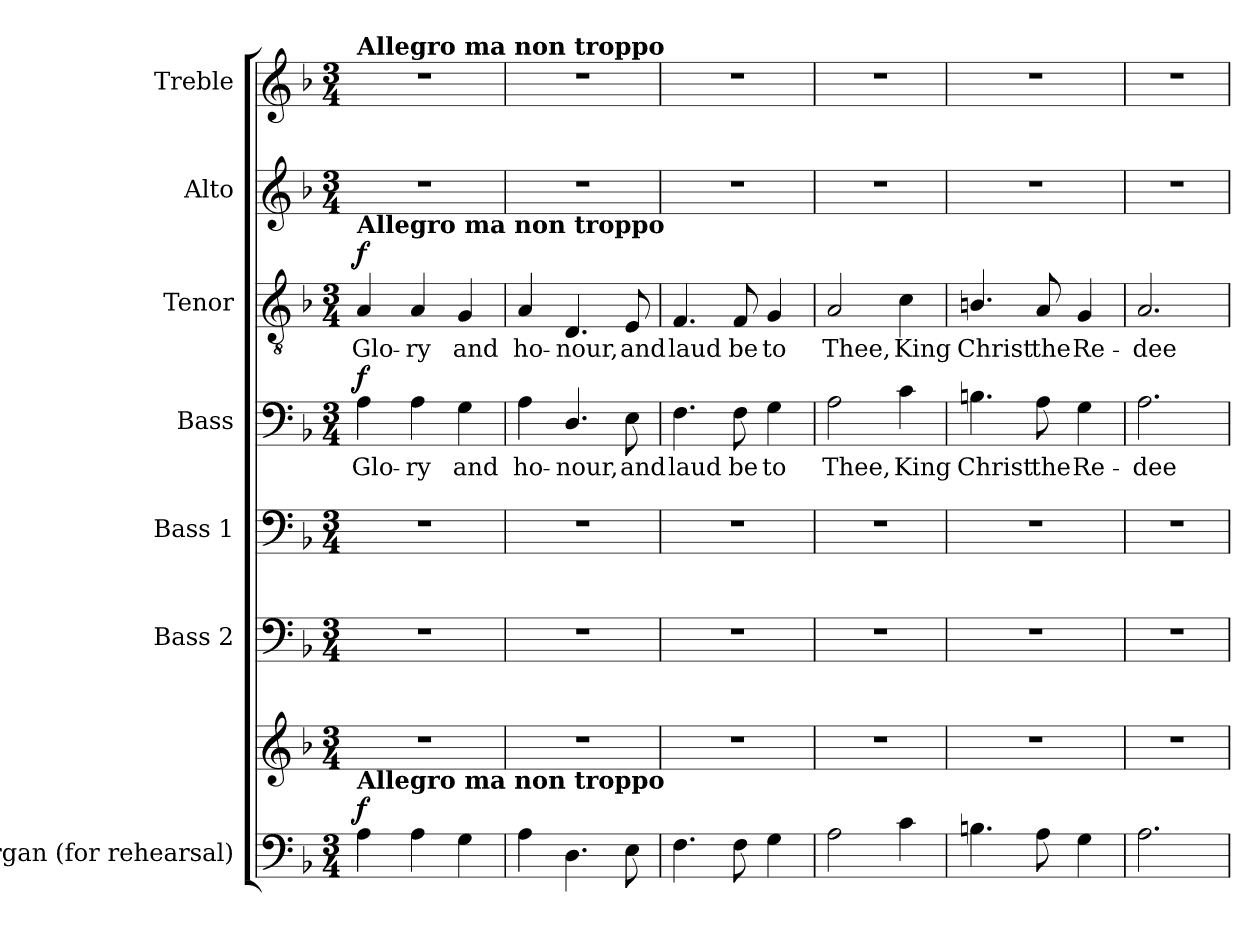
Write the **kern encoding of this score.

**kern	**kern	**dynam	**kern	**kern	**kern	**text	**dynam	**kern	**text	**dynam	**kern	**kern
*part7	*part7	*part7	*part6	*part5	*part4	*part4	*part4	*part3	*part3	*part3	*part2	*part1
*staff8	*staff7	*staff7/8	*staff6	*staff5	*staff4	*staff4	*staff4	*staff3	*staff3	*staff3	*staff2	*staff1
*I"Organ (for rehearsal)	*	*	*I"Bass 2	*I"Bass 1	*I"Bass	*	*	*I"Tenor	*	*	*I"Alto	*I"Treble
*	*	*	*I'B. 2	*I'B. 1	*I'B.	*	*	*I'T.	*	*	*I'A.	*I'Tr.
!!LO:PB:g=z
*clefF4	*clefG2	*	*clefF4	*clefF4	*clefF4	*	*	*clefGv2	*	*	*clefG2	*clefG2
*	*	*	*	*	*	*	*	*ITrd7c12	*	*	*	*
*k[b-]	*k[b-]	*	*k[b-]	*k[b-]	*k[b-]	*	*	*k[b-]	*	*	*k[b-]	*k[b-]
*F:	*F:	*	*F:	*F:	*F:	*	*	*F:	*	*	*F:	*F:
*M3/4	*M3/4	*	*M3/4	*M3/4	*M3/4	*	*	*M3/4	*	*	*M3/4	*M3/4
*MM120	*MM120	*	*MM120	*MM120	*MM120	*	*	*MM120	*	*	*MM120	*MM120
=1	=1	=1	=1	=1	=1	=1	=1	=1	=1	=1	=1	=1
!	!LO:N:vis=1	!	!LO:N:vis=1	!LO:N:vis=1	!	!	!	!	!	!	!	!
!	!	!	!	!	!	!LO:LY:b:color=#000000	!	!	!	!	!	!
!	!	!	!	!	!	!	!	!	!	!	!	!LO:TX:a:B:t=Allegro ma non troppo
!	!	!	!	!	!	!	!	!LO:TX:a:B:t=Allegro ma non troppo	!	!	!	!
!	!LO:TX:b:B:t=Allegro ma non troppo	!	!	!	!	!	!	!	!	!	!	!
!	!	!	!	!	!	!	!	!	!LO:LY:b:color=#000000	!	!LO:N:vis=1	!LO:N:vis=1
4Ai\	2.r	f	2.r	2.r	4Ai\	Glo-	f	4AAi/	Glo-	f	2.r	2.r
!	!	!	!	!	!	!LO:LY:b:color=#000000	!	!	!	!	!	!
!	!	!	!	!	!	!	!	!	!LO:LY:b:color=#000000	!	!	!
4Ai\	.	.	.	.	4Ai\	-ry	.	4AAi/	-ry	.	.	.
!	!	!	!	!	!	!LO:LY:b:color=#000000	!	!	!	!	!	!
!	!	!	!	!	!	!	!	!	!LO:LY:b:color=#000000	!	!	!
4Gi\	.	.	.	.	4Gi\	and	.	4GGi/	and	.	.	.
=2	=2	=2	=2	=2	=2	=2	=2	=2	=2	=2	=2	=2
!	!LO:N:vis=1	!	!LO:N:vis=1	!LO:N:vis=1	!	!	!	!	!	!	!	!
!	!	!	!	!	!	!LO:LY:b:color=#000000	!	!	!	!	!	!
!	!	!	!	!	!	!	!	!	!LO:LY:b:color=#000000	!	!LO:N:vis=1	!LO:N:vis=1
4Ai\	2.r	.	2.r	2.r	4Ai\	ho-	.	4AAi/	ho-	.	2.r	2.r
!	!	!	!	!	!	!LO:LY:b:color=#000000	!	!	!	!	!	!
!	!	!	!	!	!	!	!	!	!LO:LY:b:color=#000000	!	!	!
4.Di\	.	.	.	.	4.Di/	-nour,	.	4.DDi/	-nour,	.	.	.
!	!	!	!	!	!	!LO:LY:b:color=#000000	!	!	!	!	!	!
!	!	!	!	!	!	!	!	!	!LO:LY:b:color=#000000	!	!	!
8Ei\	.	.	.	.	8Ei\	and	.	8EEi/	and	.	.	.
=3	=3	=3	=3	=3	=3	=3	=3	=3	=3	=3	=3	=3
!	!LO:N:vis=1	!	!LO:N:vis=1	!LO:N:vis=1	!	!	!	!	!	!	!	!
!	!	!	!	!	!	!LO:LY:b:color=#000000	!	!	!	!	!	!
!	!	!	!	!	!	!	!	!	!LO:LY:b:color=#000000	!	!LO:N:vis=1	!LO:N:vis=1
4.Fi\	2.r	.	2.r	2.r	4.Fi\	laud	.	4.FFi/	laud	.	2.r	2.r
!	!	!	!	!	!	!LO:LY:b:color=#000000	!	!	!	!	!	!
!	!	!	!	!	!	!	!	!	!LO:LY:b:color=#000000	!	!	!
8Fi\	.	.	.	.	8Fi\	be	.	8FFi/	be	.	.	.
!	!	!	!	!	!	!LO:LY:b:color=#000000	!	!	!	!	!	!
!	!	!	!	!	!	!	!	!	!LO:LY:b:color=#000000	!	!	!
4Gi\	.	.	.	.	4Gi\	to	.	4GGi/	to	.	.	.
=4	=4	=4	=4	=4	=4	=4	=4	=4	=4	=4	=4	=4
!	!LO:N:vis=1	!	!LO:N:vis=1	!LO:N:vis=1	!	!	!	!	!	!	!	!
!	!	!	!	!	!	!LO:LY:b:color=#000000	!	!	!	!	!	!
!	!	!	!	!	!	!	!	!	!LO:LY:b:color=#000000	!	!LO:N:vis=1	!LO:N:vis=1
2Ai\	2.r	.	2.r	2.r	2Ai\	Thee,	.	2AAi/	Thee,	.	2.r	2.r
!	!	!	!	!	!	!LO:LY:b:color=#000000	!	!	!	!	!	!
!	!	!	!	!	!	!	!	!	!LO:LY:b:color=#000000	!	!	!
4ci\	.	.	.	.	4ci\	King	.	4Ci\	King	.	.	.
=5	=5	=5	=5	=5	=5	=5	=5	=5	=5	=5	=5	=5
!	!LO:N:vis=1	!	!LO:N:vis=1	!LO:N:vis=1	!	!	!	!	!	!	!	!
!	!	!	!	!	!	!LO:LY:b:color=#000000	!	!	!	!	!	!
!	!	!	!	!	!	!	!	!	!LO:LY:b:color=#000000	!	!LO:N:vis=1	!LO:N:vis=1
4.Bni\	2.r	.	2.r	2.r	4.Bni\	Christ	.	4.BBni/	Christ	.	2.r	2.r
!	!	!	!	!	!	!LO:LY:b:color=#000000	!	!	!	!	!	!
!	!	!	!	!	!	!	!	!	!LO:LY:b:color=#000000	!	!	!
8Ai\	.	.	.	.	8Ai\	the	.	8AAi/	the	.	.	.
!	!	!	!	!	!	!LO:LY:b:color=#000000	!	!	!	!	!	!
!	!	!	!	!	!	!	!	!	!LO:LY:b:color=#000000	!	!	!
4Gi\	.	.	.	.	4Gi\	Re-	.	4GGi/	Re-	.	.	.
=6	=6	=6	=6	=6	=6	=6	=6	=6	=6	=6	=6	=6
!	!LO:N:vis=1	!	!LO:N:vis=1	!LO:N:vis=1	!	!	!	!	!	!	!	!
!	!	!	!	!	!	!LO:LY:b:color=#000000	!	!	!	!	!	!
!	!	!	!	!	!	!	!	!	!LO:LY:b:color=#000000	!	!LO:N:vis=1	!LO:N:vis=1
2.Ai\	2.r	.	2.r	2.r	2.Ai\	-dee-	.	2.AAi/	-dee-	.	2.r	2.r
=	=	=	=	=	=	=	=	=	=	=	=	=
*-	*-	*-	*-	*-	*-	*-	*-	*-	*-	*-	*-	*-
